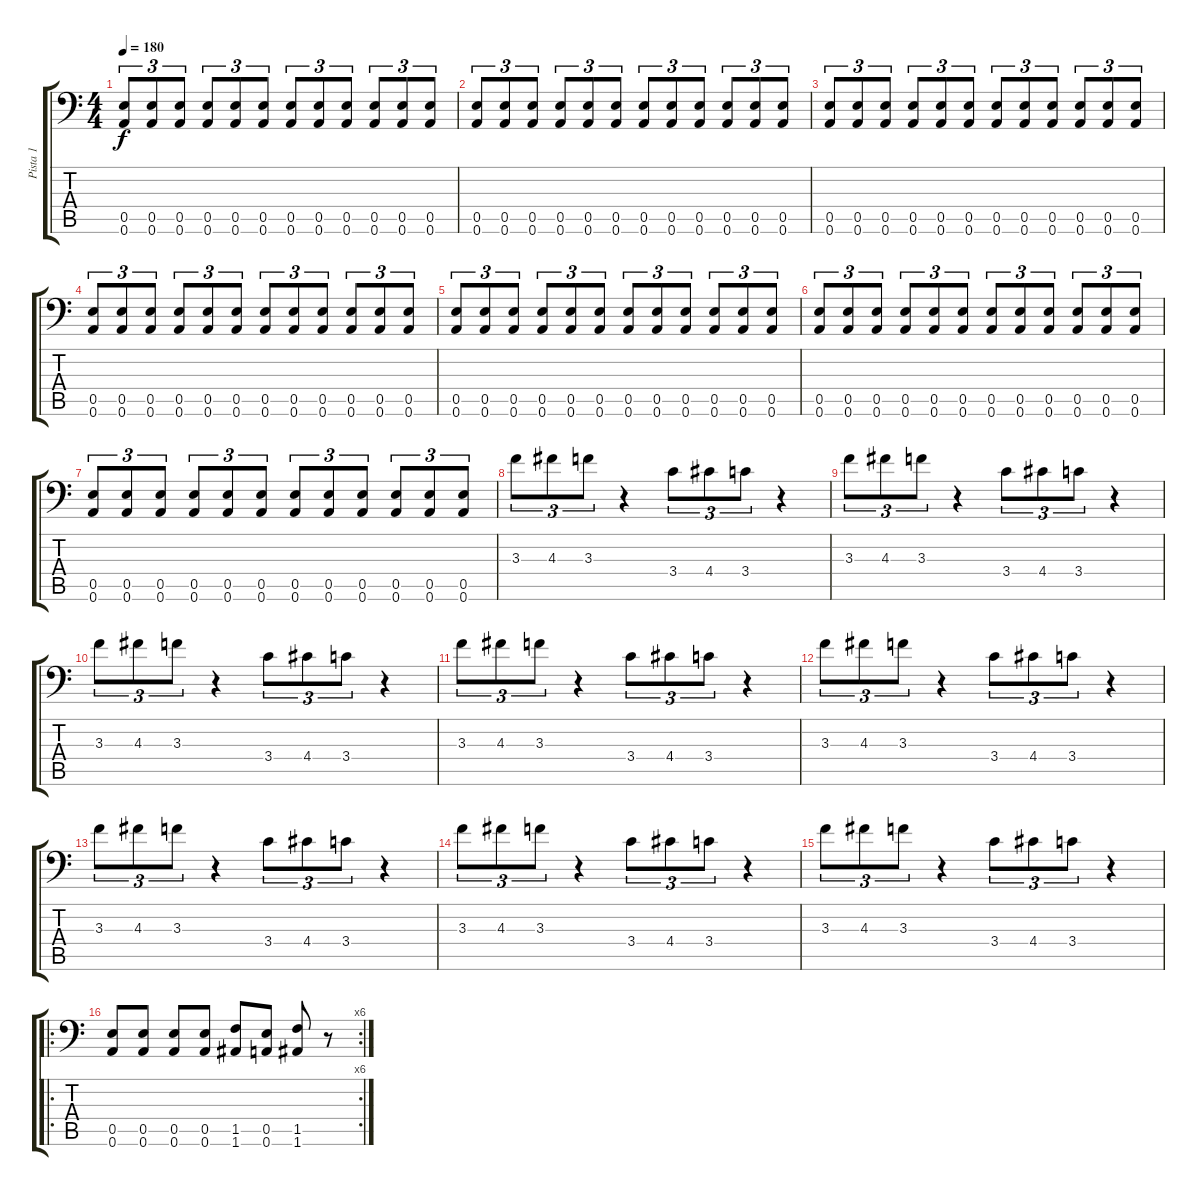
\track ("Pista 1" "Pista 1") {instrument distortionguitar}
\staff {score tabs}
\tuning (B3 G3 D3 A2 E2 A1) {hide}
\ts (4 4)
\tempo 180
\clef f4
\ks c
(0.5 0.6).8{tu (3 2) dy f instrument distortionguitar} (0.5 0.6).8{tu (3 2)} (0.5 0.6).8{tu (3 2)} (0.5 0.6).8{tu (3 2)} (0.5 0.6).8{tu (3 2)} (0.5 0.6).8{tu (3 2)} (0.5 0.6).8{tu (3 2)} (0.5 0.6).8{tu (3 2)} (0.5 0.6).8{tu (3 2)} (0.5 0.6).8{tu (3 2)} (0.5 0.6).8{tu (3 2)} (0.5 0.6).8{tu (3 2)} |
(0.5 0.6).8{tu (3 2)} (0.5 0.6).8{tu (3 2)} (0.5 0.6).8{tu (3 2)} (0.5 0.6).8{tu (3 2)} (0.5 0.6).8{tu (3 2)} (0.5 0.6).8{tu (3 2)} (0.5 0.6).8{tu (3 2)} (0.5 0.6).8{tu (3 2)} (0.5 0.6).8{tu (3 2)} (0.5 0.6).8{tu (3 2)} (0.5 0.6).8{tu (3 2)} (0.5 0.6).8{tu (3 2)} |
(0.5 0.6).8{tu (3 2)} (0.5 0.6).8{tu (3 2)} (0.5 0.6).8{tu (3 2)} (0.5 0.6).8{tu (3 2)} (0.5 0.6).8{tu (3 2)} (0.5 0.6).8{tu (3 2)} (0.5 0.6).8{tu (3 2)} (0.5 0.6).8{tu (3 2)} (0.5 0.6).8{tu (3 2)} (0.5 0.6).8{tu (3 2)} (0.5 0.6).8{tu (3 2)} (0.5 0.6).8{tu (3 2)} |
(0.5 0.6).8{tu (3 2)} (0.5 0.6).8{tu (3 2)} (0.5 0.6).8{tu (3 2)} (0.5 0.6).8{tu (3 2)} (0.5 0.6).8{tu (3 2)} (0.5 0.6).8{tu (3 2)} (0.5 0.6).8{tu (3 2)} (0.5 0.6).8{tu (3 2)} (0.5 0.6).8{tu (3 2)} (0.5 0.6).8{tu (3 2)} (0.5 0.6).8{tu (3 2)} (0.5 0.6).8{tu (3 2)} |
(0.5 0.6).8{tu (3 2)} (0.5 0.6).8{tu (3 2)} (0.5 0.6).8{tu (3 2)} (0.5 0.6).8{tu (3 2)} (0.5 0.6).8{tu (3 2)} (0.5 0.6).8{tu (3 2)} (0.5 0.6).8{tu (3 2)} (0.5 0.6).8{tu (3 2)} (0.5 0.6).8{tu (3 2)} (0.5 0.6).8{tu (3 2)} (0.5 0.6).8{tu (3 2)} (0.5 0.6).8{tu (3 2)} |
(0.5 0.6).8{tu (3 2)} (0.5 0.6).8{tu (3 2)} (0.5 0.6).8{tu (3 2)} (0.5 0.6).8{tu (3 2)} (0.5 0.6).8{tu (3 2)} (0.5 0.6).8{tu (3 2)} (0.5 0.6).8{tu (3 2)} (0.5 0.6).8{tu (3 2)} (0.5 0.6).8{tu (3 2)} (0.5 0.6).8{tu (3 2)} (0.5 0.6).8{tu (3 2)} (0.5 0.6).8{tu (3 2)} |
(0.5 0.6).8{tu (3 2)} (0.5 0.6).8{tu (3 2)} (0.5 0.6).8{tu (3 2)} (0.5 0.6).8{tu (3 2)} (0.5 0.6).8{tu (3 2)} (0.5 0.6).8{tu (3 2)} (0.5 0.6).8{tu (3 2)} (0.5 0.6).8{tu (3 2)} (0.5 0.6).8{tu (3 2)} (0.5 0.6).8{tu (3 2)} (0.5 0.6).8{tu (3 2)} (0.5 0.6).8{tu (3 2)} |
3.3.8{tu (3 2)} 4.3.8{tu (3 2)} 3.3.8{tu (3 2)} r.4 3.4.8{tu (3 2)} 4.4.8{tu (3 2)} 3.4.8{tu (3 2)} r.4 |
3.3.8{tu (3 2)} 4.3.8{tu (3 2)} 3.3.8{tu (3 2)} r.4 3.4.8{tu (3 2)} 4.4.8{tu (3 2)} 3.4.8{tu (3 2)} r.4 |
3.3.8{tu (3 2)} 4.3.8{tu (3 2)} 3.3.8{tu (3 2)} r.4 3.4.8{tu (3 2)} 4.4.8{tu (3 2)} 3.4.8{tu (3 2)} r.4 |
3.3.8{tu (3 2)} 4.3.8{tu (3 2)} 3.3.8{tu (3 2)} r.4 3.4.8{tu (3 2)} 4.4.8{tu (3 2)} 3.4.8{tu (3 2)} r.4 |
3.3.8{tu (3 2)} 4.3.8{tu (3 2)} 3.3.8{tu (3 2)} r.4 3.4.8{tu (3 2)} 4.4.8{tu (3 2)} 3.4.8{tu (3 2)} r.4 |
3.3.8{tu (3 2)} 4.3.8{tu (3 2)} 3.3.8{tu (3 2)} r.4 3.4.8{tu (3 2)} 4.4.8{tu (3 2)} 3.4.8{tu (3 2)} r.4 |
3.3.8{tu (3 2)} 4.3.8{tu (3 2)} 3.3.8{tu (3 2)} r.4 3.4.8{tu (3 2)} 4.4.8{tu (3 2)} 3.4.8{tu (3 2)} r.4 |
3.3.8{tu (3 2)} 4.3.8{tu (3 2)} 3.3.8{tu (3 2)} r.4 3.4.8{tu (3 2)} 4.4.8{tu (3 2)} 3.4.8{tu (3 2)} r.4 |
\ro
\rc 6
(0.5 0.6).8 (0.5 0.6).8 (0.5 0.6).8 (0.5 0.6).8 (1.5 1.6).8 (0.5 0.6).8 (1.5 1.6).8 r.8
